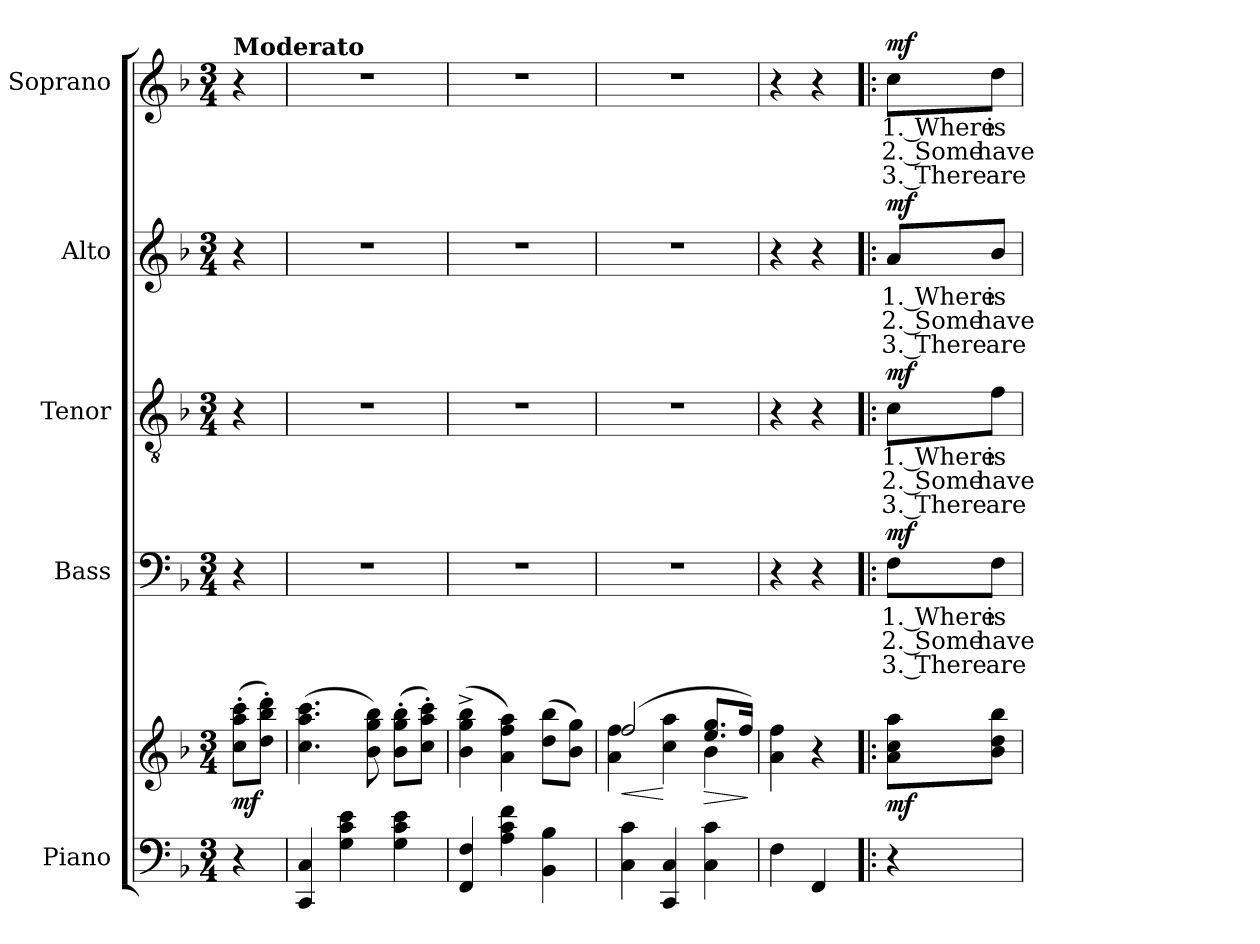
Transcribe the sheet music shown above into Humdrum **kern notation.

**kern	**kern	**dynam	**kern	**text	**text	**text	**dynam	**kern	**text	**text	**text	**dynam	**kern	**text	**text	**text	**dynam	**kern	**text	**text	**text	**dynam
*part5	*part5	*part5	*part4	*part4	*part4	*part4	*part4	*part3	*part3	*part3	*part3	*part3	*part2	*part2	*part2	*part2	*part2	*part1	*part1	*part1	*part1	*part1
*staff6	*staff5	*staff5/6	*staff4	*staff4	*staff4	*staff4	*staff4	*staff3	*staff3	*staff3	*staff3	*staff3	*staff2	*staff2	*staff2	*staff2	*staff2	*staff1	*staff1	*staff1	*staff1	*staff1
*I"Piano	*	*	*I"Bass	*	*	*	*	*I"Tenor	*	*	*	*	*I"Alto	*	*	*	*	*I"Soprano	*	*	*	*
*I'Pno	*	*	*I'B.	*	*	*	*	*I'T.	*	*	*	*	*I'A.	*	*	*	*	*	*	*	*	*
*clefF4	*clefG2	*	*clefF4	*	*	*	*	*clefGv2	*	*	*	*	*clefG2	*	*	*	*	*clefG2	*	*	*	*
*k[b-]	*k[b-]	*	*k[b-]	*	*	*	*	*k[b-]	*	*	*	*	*k[b-]	*	*	*	*	*k[b-]	*	*	*	*
*M3/4	*M3/4	*	*M3/4	*	*	*	*	*M3/4	*	*	*	*	*M3/4	*	*	*	*	*M3/4	*	*	*	*
=	=	=	=	=	=	=	=	=	=	=	=	=	=	=	=	=	=	=	=	=	=	=
!	!	!	!	!	!	!	!	!	!	!	!	!	!	!	!	!	!	!LO:TX:a:B:t=Moderato	!	!	!	!
!	!	!LO:DY:b	!	!	!	!	!	!	!	!	!	!	!	!	!	!	!	!	!	!	!	!
4r	(>8cc\' 8aa\' 8ccc\'L	mf	4r	.	.	.	.	4r	.	.	.	.	4r	.	.	.	.	4r	.	.	.	.
.	8dd\' 8bb-\' 8ddd\'J)	.	.	.	.	.	.	.	.	.	.	.	.	.	.	.	.	.	.	.	.	.
=1	=1	=1	=1	=1	=1	=1	=1	=1	=1	=1	=1	=1	=1	=1	=1	=1	=1	=1	=1	=1	=1	=1
4CC/ 4C/	(>4.cc\ 4.aa\ 4.ccc\	.	2.r	.	.	.	.	2.r	.	.	.	.	2.r	.	.	.	.	2.r	.	.	.	.
4G\ 4c\ 4e\	.	.	.	.	.	.	.	.	.	.	.	.	.	.	.	.	.	.	.	.	.	.
.	8b-\ 8gg\ 8bb-\)	.	.	.	.	.	.	.	.	.	.	.	.	.	.	.	.	.	.	.	.	.
4G\ 4c\ 4e\	(>8b-\' 8gg\' 8bb-\'L	.	.	.	.	.	.	.	.	.	.	.	.	.	.	.	.	.	.	.	.	.
.	8cc\' 8aa\' 8ccc\'J)	.	.	.	.	.	.	.	.	.	.	.	.	.	.	.	.	.	.	.	.	.
=2	=2	=2	=2	=2	=2	=2	=2	=2	=2	=2	=2	=2	=2	=2	=2	=2	=2	=2	=2	=2	=2	=2
4FF/ 4F/	(>4b-\^ 4gg\^ 4bb-\^	.	2.r	.	.	.	.	2.r	.	.	.	.	2.r	.	.	.	.	2.r	.	.	.	.
4A\ 4c\ 4f\	4a\ 4ff\ 4aa\)	.	.	.	.	.	.	.	.	.	.	.	.	.	.	.	.	.	.	.	.	.
4BB-\ 4B-\	(>8dd\ 8bb-\L	.	.	.	.	.	.	.	.	.	.	.	.	.	.	.	.	.	.	.	.	.
.	8b-\ 8gg\J)	.	.	.	.	.	.	.	.	.	.	.	.	.	.	.	.	.	.	.	.	.
=3	=3	=3	=3	=3	=3	=3	=3	=3	=3	=3	=3	=3	=3	=3	=3	=3	=3	=3	=3	=3	=3	=3
!	!	!LO:HP:b	!	!	!	!	!	!	!	!	!	!	!	!	!	!	!	!	!	!	!	!
*	*^	*	*	*	*	*	*	*	*	*	*	*	*	*	*	*	*	*	*	*	*	*
4C\ 4c\	(>2ff/	4a\ 4ff\	<	2.r	.	.	.	.	2.r	.	.	.	.	2.r	.	.	.	.	2.r	.	.	.	.
4CC/ 4C/	.	4cc\ 4aa\	[	.	.	.	.	.	.	.	.	.	.	.	.	.	.	.	.	.	.	.	.
!	!	!	!LO:HP:b	!	!	!	!	!	!	!	!	!	!	!	!	!	!	!	!	!	!	!	!
4C\ 4c\	8.ee/ 8.gg/L	4b-\	>	.	.	.	.	.	.	.	.	.	.	.	.	.	.	.	.	.	.	.	.
.	16ff/Jk)	.	.	.	.	.	.	.	.	.	.	.	.	.	.	.	.	.	.	.	.	.	.
*	*v	*v	*	*	*	*	*	*	*	*	*	*	*	*	*	*	*	*	*	*	*	*	*
.	.	]	.	.	.	.	.	.	.	.	.	.	.	.	.	.	.	.	.	.	.	.
=4	=4	=4	=4	=4	=4	=4	=4	=4	=4	=4	=4	=4	=4	=4	=4	=4	=4	=4	=4	=4	=4	=4
4F\	4a\ 4ff\	.	4r	.	.	.	.	4r	.	.	.	.	4r	.	.	.	.	4r	.	.	.	.
4FF/	4r	.	4r	.	.	.	.	4r	.	.	.	.	4r	.	.	.	.	4r	.	.	.	.
=4X1!|:	=4X1!|:	=4X1!|:	=4X1!|:	=4X1!|:	=4X1!|:	=4X1!|:	=4X1!|:	=4X1!|:	=4X1!|:	=4X1!|:	=4X1!|:	=4X1!|:	=4X1!|:	=4X1!|:	=4X1!|:	=4X1!|:	=4X1!|:	=4X1!|:	=4X1!|:	=4X1!|:	=4X1!|:	=4X1!|:
!	!	!LO:DY:b	!	!LO:LY:b	!LO:LY:b	!LO:LY:b	!LO:DY:a	!	!LO:LY:b	!LO:LY:b	!LO:LY:b	!LO:DY:a	!	!LO:LY:b	!LO:LY:b	!LO:LY:b	!LO:DY:a	!	!LO:LY:b	!LO:LY:b	!LO:LY:b	!LO:DY:a
4r	8a\ 8cc\ 8aa\L	mf	8F\L	1. Where	2. Some	3. There	mf	8c\L	1. Where	2. Some	3. There	mf	8a/L	1. Where	2. Some	3. There	mf	8cc\L	1. Where	2. Some	3. There	mf
!	!	!	!	!LO:LY:b	!LO:LY:b	!LO:LY:b	!	!	!LO:LY:b	!LO:LY:b	!LO:LY:b	!	!	!LO:LY:b	!LO:LY:b	!LO:LY:b	!	!	!LO:LY:b	!LO:LY:b	!LO:LY:b	!
.	8b-\ 8dd\ 8bb-\J	.	8F\J	is	have	are	.	8f\J	is	have	are	.	8b-/J	is	have	are	.	8dd\J	is	have	are	.
=	=	=	=	=	=	=	=	=	=	=	=	=	=	=	=	=	=	=	=	=	=	=
*-	*-	*-	*-	*-	*-	*-	*-	*-	*-	*-	*-	*-	*-	*-	*-	*-	*-	*-	*-	*-	*-	*-
